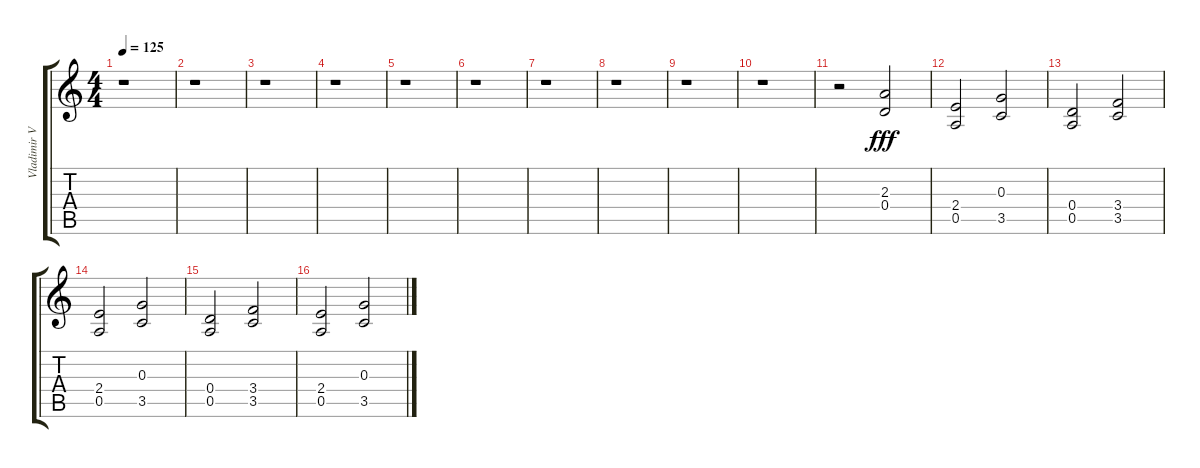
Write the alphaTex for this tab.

\track ("Vladimir Vasetsky" "Vladimir V") {instrument distortionguitar}
\staff {score tabs}
\tuning (E4 B3 G3 D3 A2 E2) {hide}
\ts (4 4)
\tempo 125
\clef g2
\ks c
r.1{dy f} |
r.1 |
r.1 |
r.1 |
r.1 |
r.1 |
r.1 |
r.1 |
r.1 |
r.1 |
r.2 (2.3 0.4).2{dy fff} |
(2.4 0.5).2 (0.3 3.5).2 |
(0.4 0.5).2 (3.4 3.5).2 |
(2.4 0.5).2 (0.3 3.5).2 |
(0.4 0.5).2 (3.4 3.5).2 |
(2.4 0.5).2 (0.3 3.5).2
